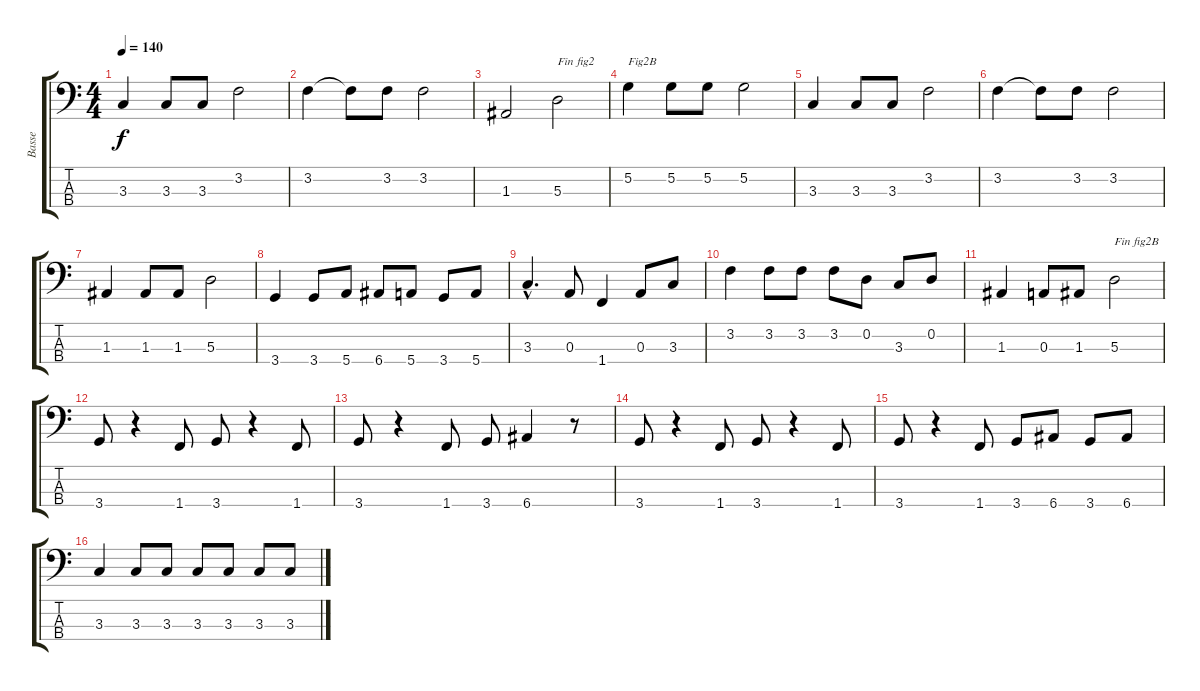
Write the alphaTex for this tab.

\track ("Basse" "Basse") {instrument electricbasspick}
\staff {score tabs}
\tuning (G2 D2 A1 E1) {hide}
\ts (4 4)
\tempo 140
\clef f4
\ks c
3.3.4{dy f} 3.3.8 3.3.8 3.2.2 |
3.2.4 3.2{t}.8 3.2.8 3.2.2 |
1.3.2 5.3.2{txt "Fin fig2"} |
5.2.4{txt "Fig2B"} 5.2.8 5.2.8 5.2.2 |
3.3.4 3.3.8 3.3.8 3.2.2 |
3.2.4 3.2{t}.8 3.2.8 3.2.2 |
1.3.4 1.3.8 1.3.8 5.3.2 |
3.4.4 3.4.8 5.4.8 6.4.8 5.4.8 3.4.8 5.4.8 |
3.3{hac}.4{d} 0.3.8 1.4.4 0.3.8 3.3.8 |
3.2.4 3.2.8 3.2.8 3.2.8 0.2.8 3.3.8 0.2.8 |
1.3.4 0.3.8 1.3.8 5.3.2{txt "Fin fig2B"} |
3.4.8 r.4 1.4.8 3.4.8 r.4 1.4.8 |
3.4.8 r.4 1.4.8 3.4.8 6.4.4 r.8 |
3.4.8 r.4 1.4.8 3.4.8 r.4 1.4.8 |
3.4.8 r.4 1.4.8 3.4.8 6.4.8 3.4.8 6.4.8 |
3.3.4 3.3.8 3.3.8 3.3.8 3.3.8 3.3.8 3.3.8
